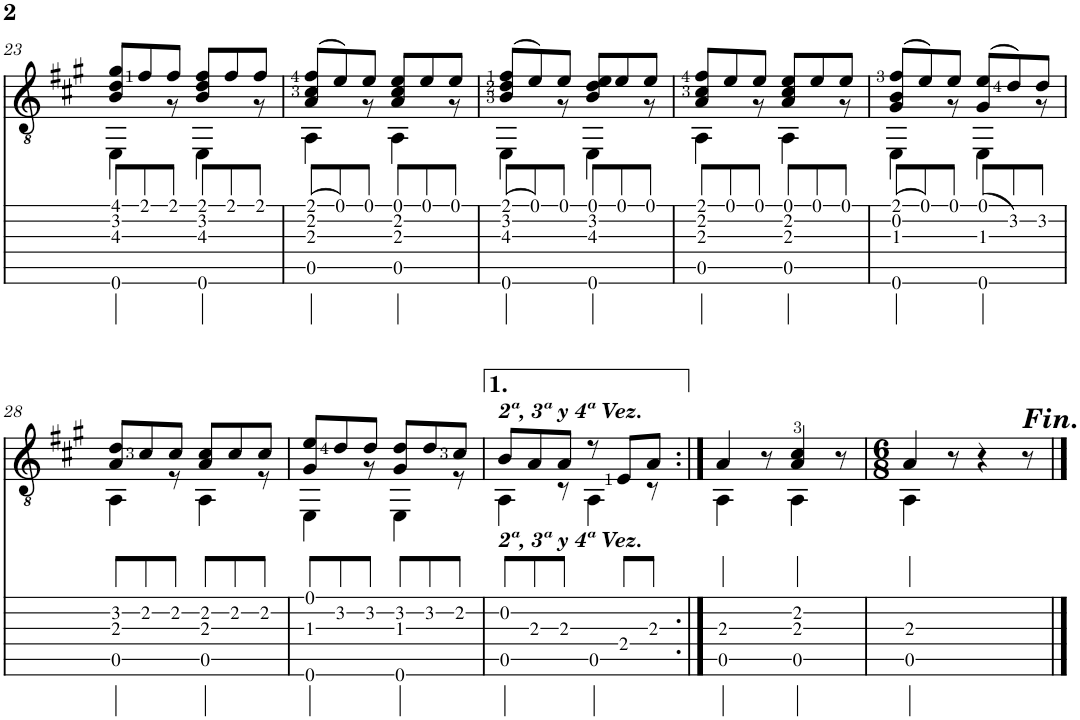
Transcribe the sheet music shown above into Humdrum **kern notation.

**kern	**kern
*part2	*part1
*staff2	*staff1
*I"Chitarra classica (Intavolatura)	*I"Chitarra classica, Guitar
!!LO:PB:g=z
*	*clefGv2
*k[f#c#g#]	*k[f#c#g#]
*M6/8	*M6/8
=23	=23
*^	*^
8B/ 8d/ 8g#/L	4EE\	8B/ 8d/ 8g#/L	4EE\
8f#/	.	8f#/	.
8f#/J	8r	8f#/J	8r
8B/ 8d/ 8f#/L	4EE\	8B/ 8d/ 8f#/L	4EE\
8f#/	.	8f#/	.
8f#/J	8r	8f#/J	8r
=24	=24	=24	=24
(8A/ 8c#/ 8f#/L	4AA\	(8A/ 8c#/ 8f#/L	4AA\
8e/)	.	8e/)	.
8e/J	8r	8e/J	8r
8A/ 8c#/ 8e/L	4AA\	8A/ 8c#/ 8e/L	4AA\
8e/	.	8e/	.
8e/J	8r	8e/J	8r
=25	=25	=25	=25
(8B/ 8d/ 8f#/L	4EE\	(8B/ 8d/ 8f#/L	4EE\
8e/)	.	8e/)	.
8e/J	8r	8e/J	8r
8B/ 8d/ 8e/L	4EE\	8B/ 8d/ 8e/L	4EE\
8e/	.	8e/	.
8e/J	8r	8e/J	8r
=26	=26	=26	=26
8A/ 8c#/ 8f#/L	4AA\	8A/ 8c#/ 8f#/L	4AA\
8e/	.	8e/	.
8e/J	8r	8e/J	8r
8A/ 8c#/ 8e/L	4AA\	8A/ 8c#/ 8e/L	4AA\
8e/	.	8e/	.
8e/J	8r	8e/J	8r
=27	=27	=27	=27
(8G#/ 8B/ 8f#/L	4EE\	(8G#/ 8B/ 8f#/L	4EE\
8e/)	.	8e/)	.
8e/J	8r	8e/J	8r
(8G#/ 8e/L	4EE\	(8G#/ 8e/L	4EE\
8d/)	.	8d/)	.
8d/J	8r	8d/J	8r
!!LO:LB:g=z	!!
=28	=28	=28	=28
8A/ 8d/L	4AA\	8A/ 8d/L	4AA\
8c#/	.	8c#/	.
8c#/J	8r	8c#/J	8r
8A/ 8c#/L	4AA\	8A/ 8c#/L	4AA\
8c#/	.	8c#/	.
8c#/J	8r	8c#/J	8r
=29	=29	=29	=29
8G#/ 8e/L	4EE\	8G#/ 8e/L	4EE\
8d/	.	8d/	.
8d/J	8r	8d/J	8r
8G#/ 8d/L	4EE\	8G#/ 8d/L	4EE\
8d/	.	8d/	.
8c#/J	8r	8c#/J	8r
=30	=30	=30	=30
!	!	!LO:TX:a:Bi:t=2ª, 3ª y 4ª Vez.	!
!LO:TX:a:Bi:t=2ª, 3ª y 4ª Vez.	!	!	!
8B/L	4AA\	8B/L	4AA\
8A/	.	8A/	.
8A/J	8r	8A/J	8r
8r	4AA\	8r	4AA\
8E/L	.	8E/L	.
8A/J	8r	8A/J	8r
=31:|!	=31:|!	=31:|!	=31:|!
4A/	4AA\	4A/	4AA\
8r	8ryy	8r	8ryy
4A/ 4c#/	4AA\	4A/ 4c#/	4AA\
8r	8ryy	8r	8ryy
=32	=32	=32	=32
*M6/8	*	*M6/8	*
4A/	4AA\	4A/	4AA\
8r	2ryy	8r	2ryy
4r	.	4r	.
!	!	!LO:TX:a:Bi:t=Fin.	!
8r	.	8r	.
*v	*v	*	*
*	*v	*v
==	==
*-	*-
